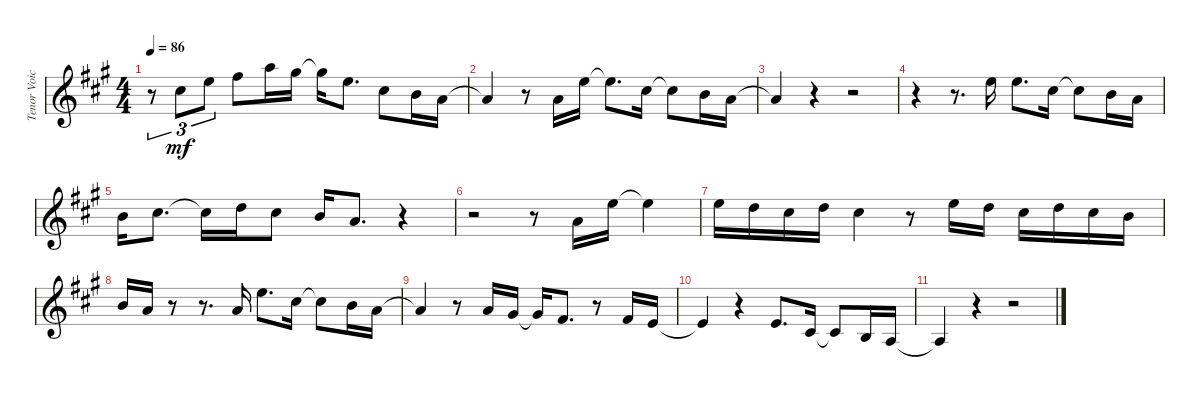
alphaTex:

\track ("Tenor Voice" "Tenor Voic") {instrument voiceoohs}
\staff {score}
\tuning (E4 B3 G3 D3 A2 E2 B1) {hide}
\ts (4 4)
\tempo 86
\clef g2
\ks a
r.8{tu (3 2) dy mf} 9.1.8{tu (3 2)} 12.1.8{tu (3 2)} 14.1.8 17.1.16 16.1.16 16.1{t}.16 12.1.8{d} 9.1.8 7.1.16 5.1.16 |
5.1{t}.4 r.8 5.1.16 12.1.16 12.1{t}.8{d} 9.1.16 9.1{t}.8 7.1.16 5.1.16 |
5.1{t}.4 r.4 r.2 |
r.4 r.8{d} 12.1.16 12.1.8{d} 9.1.16 9.1{t}.8 7.1.16 5.1.16 |
7.1.16 9.1.8{d} 9.1{t}.16 10.1.16 9.1.8 7.1.16 5.1.8{d} r.4 |
r.2 r.8 5.1.16 12.1.16 12.1{t}.4 |
12.1.16 10.1.16 9.1.16 10.1.16 9.1.4 r.8 12.1.16 10.1.16 9.1.16 10.1.16 9.1.16 7.1.16 |
7.1.16 5.1.16 r.8 r.8{d} 5.1.16 12.1.8{d} 9.1.16 9.1{t}.8 7.1.16 5.1.16 |
5.1{t}.4 r.8 5.1.16 4.1.16 4.1{t}.16 2.1.8{d} r.8 2.1.16 0.1.16 |
0.1{t}.4 r.4 0.1.8{d} 2.2.16 2.2{t}.8 0.2.16 2.3.16 |
2.3{t}.4 r.4 r.2
